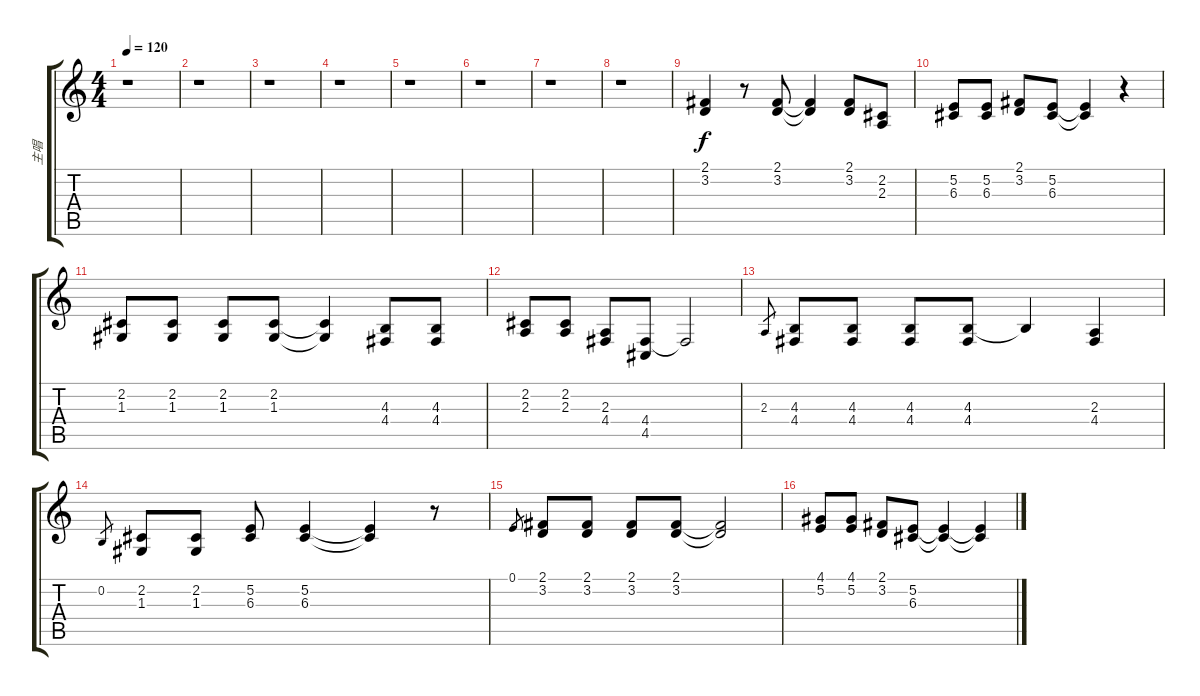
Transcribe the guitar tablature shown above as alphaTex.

\track ("主唱" "主唱") {instrument tenorsax}
\staff {score tabs}
\tuning (E4 B3 G3 D3 A2 E2) {hide}
\ts (4 4)
\tempo 120
\clef g2
\ks c
r.1{dy f} |
r.1 |
r.1 |
r.1 |
r.1 |
r.1 |
r.1 |
r.1 |
(2.1 3.2).4 r.8 (2.1 3.2).8 (2.1{t} 3.2{t}).4 (2.1 3.2).8 (2.2 2.3).8 |
(5.2 6.3).8 (5.2 6.3).8 (2.1 3.2).8 (5.2 6.3).8 (5.2{t} 6.3{t}).4 r.4 |
(2.2 1.3).8 (2.2 1.3).8 (2.2 1.3).8 (2.2 1.3).8 (2.2{t} 1.3{t}).4 (4.3 4.4).8 (4.3 4.4).8 |
(2.2 2.3).8 (2.2 2.3).8 (2.3 4.4).8 (4.4 4.5).8 4.4{t}.2 |
2.3.8{gr} (4.3 4.4).8 (4.3 4.4).8 (4.3 4.4).8 (4.3 4.4).8 4.3{t}.4 (2.3 4.4).4 |
0.2.8{gr} (2.2 1.3).8 (2.2 1.3).8 (5.2 6.3).8 (5.2 6.3).4 (5.2{t} 6.3{t}).4 r.8 |
0.1.8{gr} (2.1 3.2).8 (2.1 3.2).8 (2.1 3.2).8 (2.1 3.2).8 (2.1{t} 3.2{t}).2 |
(4.1 5.2).8 (4.1 5.2).8 (2.1 3.2).8 (5.2 6.3).8 (5.2{t} 6.3{t}).4 (5.2{t} 6.3{t}).4
